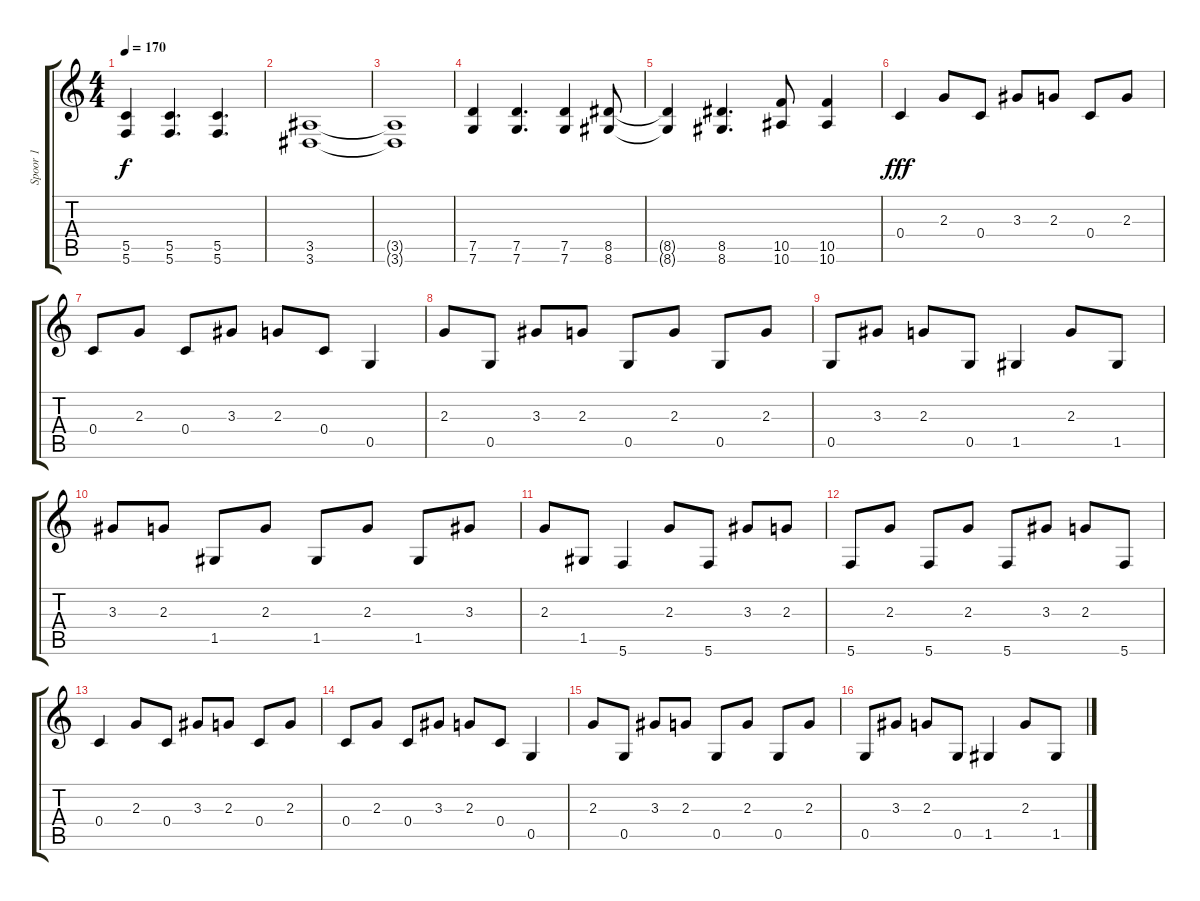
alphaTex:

\track ("Spoor 1" "Spoor 1") {instrument distortionguitar}
\staff {score tabs}
\tuning (D4 A3 F3 C3 G2 C2) {hide}
\ts (4 4)
\tempo 170
\clef g2
\ks c
(5.5{t} 5.6{t}).4{dy f} (5.5 5.6).4{d} (5.5 5.6).4{d} |
(3.5 3.6).1 |
(3.5{t} 3.6{t}).1 |
(7.5 7.6).4 (7.5 7.6).4{d} (7.5 7.6).4 (8.5 8.6).8 |
(8.5{t} 8.6{t}).4 (8.5 8.6).4{d} (10.5 10.6).8 (10.5 10.6).4 |
0.4.4{dy fff volume 16 instrument electricguitarclean} 2.3.8 0.4.8 3.3.8 2.3.8 0.4.8 2.3.8 |
0.4.8 2.3.8 0.4.8 3.3.8 2.3.8 0.4.8 0.5.4 |
2.3.8 0.5.8 3.3.8 2.3.8 0.5.8 2.3.8 0.5.8 2.3.8 |
0.5.8 3.3.8 2.3.8 0.5.8 1.5.4 2.3.8 1.5.8 |
3.3.8 2.3.8 1.5.8 2.3.8 1.5.8 2.3.8 1.5.8 3.3.8 |
2.3.8 1.5.8 5.6.4 2.3.8 5.6.8 3.3.8 2.3.8 |
5.6.8 2.3.8 5.6.8 2.3.8 5.6.8 3.3.8 2.3.8 5.6.8 |
0.4.4 2.3.8 0.4.8 3.3.8 2.3.8 0.4.8 2.3.8 |
0.4.8 2.3.8 0.4.8 3.3.8 2.3.8 0.4.8 0.5.4 |
2.3.8 0.5.8 3.3.8 2.3.8 0.5.8 2.3.8 0.5.8 2.3.8 |
0.5.8 3.3.8 2.3.8 0.5.8 1.5.4 2.3.8 1.5.8
